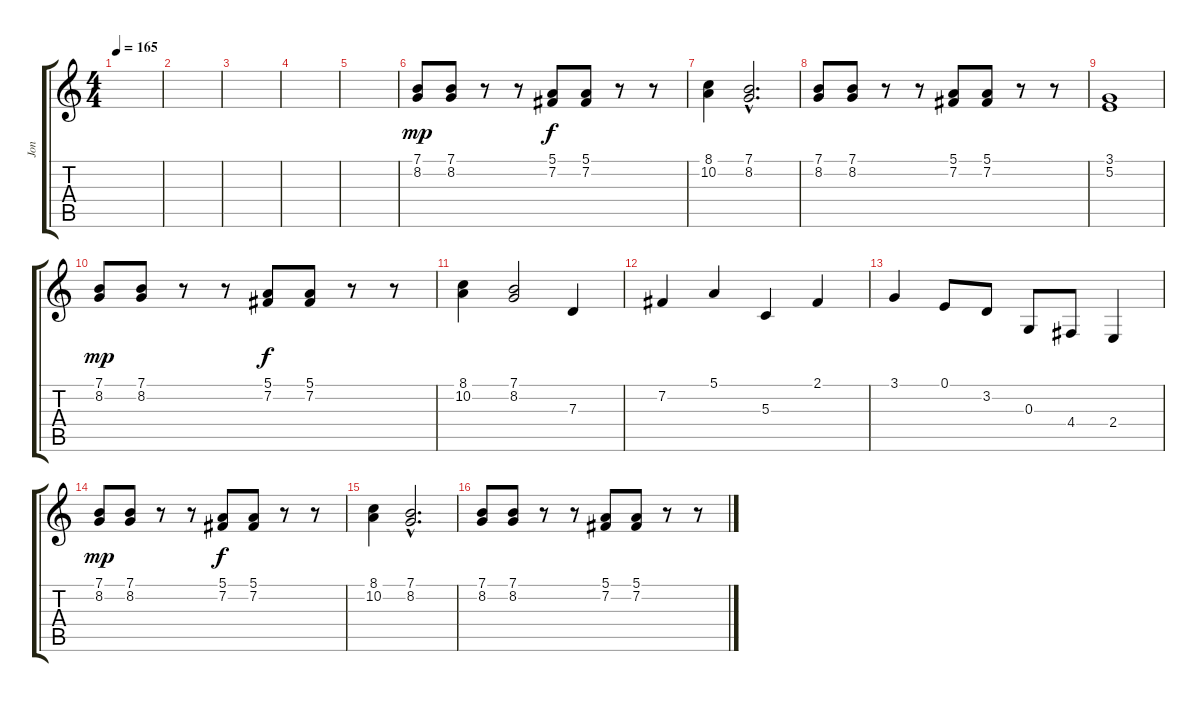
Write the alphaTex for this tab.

\track ("Jon" "Jon") {instrument brightacousticpiano}
\staff {score tabs}
\tuning (E4 B3 G3 D3 A2 E2) {hide}
\ts (4 4)
\tempo 165
\clef g2
\ks c
|
|
|
|
|
(7.1 8.2).8{dy mp} (7.1 8.2).8 r.8 r.8 (5.1 7.2).8{dy f} (5.1 7.2).8 r.8 r.8 |
(8.1 10.2).4 (7.1{hac} 8.2{hac}).2{d} |
(7.1 8.2).8 (7.1 8.2).8 r.8 r.8 (5.1 7.2).8 (5.1 7.2).8 r.8 r.8 |
(3.1 5.2).1 |
(7.1 8.2).8{dy mp} (7.1 8.2).8 r.8 r.8 (5.1 7.2).8{dy f} (5.1 7.2).8 r.8 r.8 |
(8.1 10.2).4 (7.1 8.2).2 7.3.4 |
7.2.4 5.1.4 5.3.4 2.1.4 |
3.1.4 0.1.8 3.2.8 0.3.8 4.4.8 2.4.4 |
(7.1 8.2).8{dy mp} (7.1 8.2).8 r.8 r.8 (5.1 7.2).8{dy f} (5.1 7.2).8 r.8 r.8 |
(8.1 10.2).4 (7.1{hac} 8.2{hac}).2{d} |
(7.1 8.2).8 (7.1 8.2).8 r.8 r.8 (5.1 7.2).8 (5.1 7.2).8 r.8 r.8
